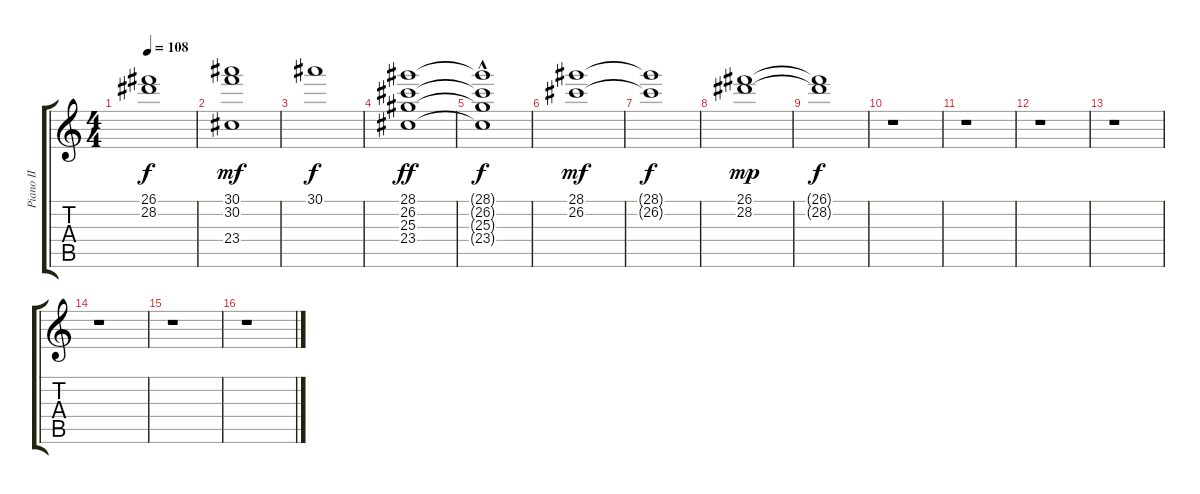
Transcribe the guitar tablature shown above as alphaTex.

\track ("Piano II" "Piano II") {instrument synthstrings1}
\staff {score tabs}
\tuning (E4 B3 G3 D3 A2 E2) {hide}
\ts (4 4)
\tempo 108
\clef g2
\ks c
(26.1{t} 28.2{t}).1{dy f} |
(30.1 30.2 23.4).1{dy mf} |
30.1.1{dy f} |
(28.1 26.2 25.3 23.4).1{dy ff} |
(28.1{t} 26.2{hac t} 25.3{hac t} 23.4{t}).1{dy f} |
(28.1 26.2).1{dy mf} |
(28.1{t} 26.2{t}).1{dy f} |
(26.1 28.2).1{dy mp} |
(26.1{t} 28.2{t}).1{dy f} |
r.1 |
r.1 |
r.1 |
r.1 |
r.1 |
r.1 |
r.1
